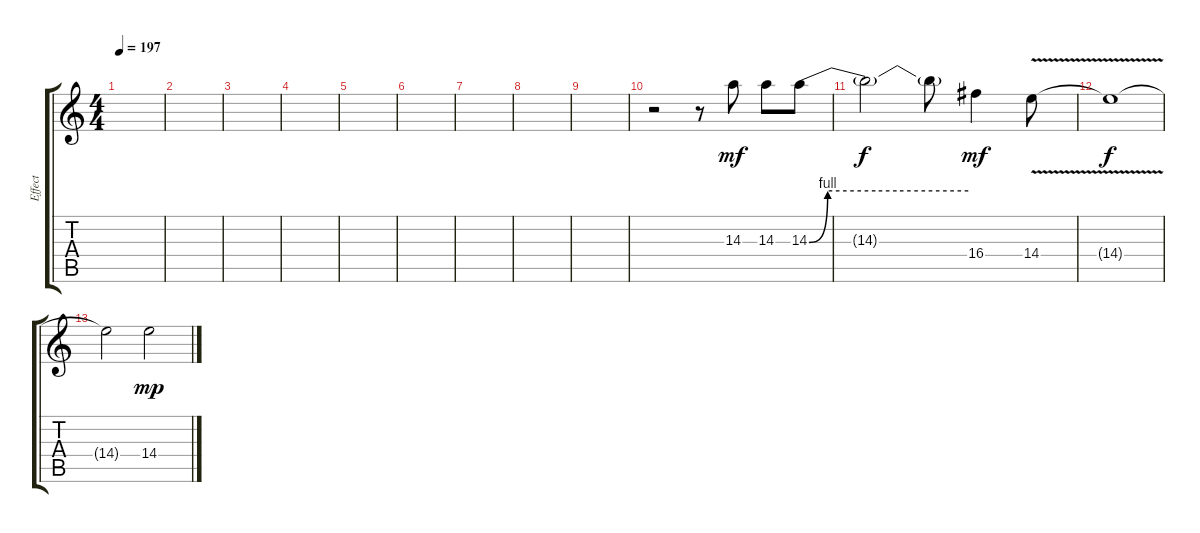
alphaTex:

\track ("Effect" "Effect") {instrument overdrivenguitar}
\staff {score tabs}
\tuning (E4 B3 G3 D3 A2 E2) {hide}
\ts (4 4)
\tempo 197
\clef g2
\ks c
|
|
|
\section ("" "")
|
|
|
|
|
|
r.2 r.8 14.3.8{dy mf} 14.3.8 14.3{be (custom 0 0 7 4 25 4 33 4 60 4)}.8 |
\section ("" "")
14.3{t}.2{dy f} 14.3{t}.8 16.4.4{dy mf} 14.4{v}.8 |
14.4{t}.1{dy f} |
14.4{t}.2 14.4.2{dy mp}
